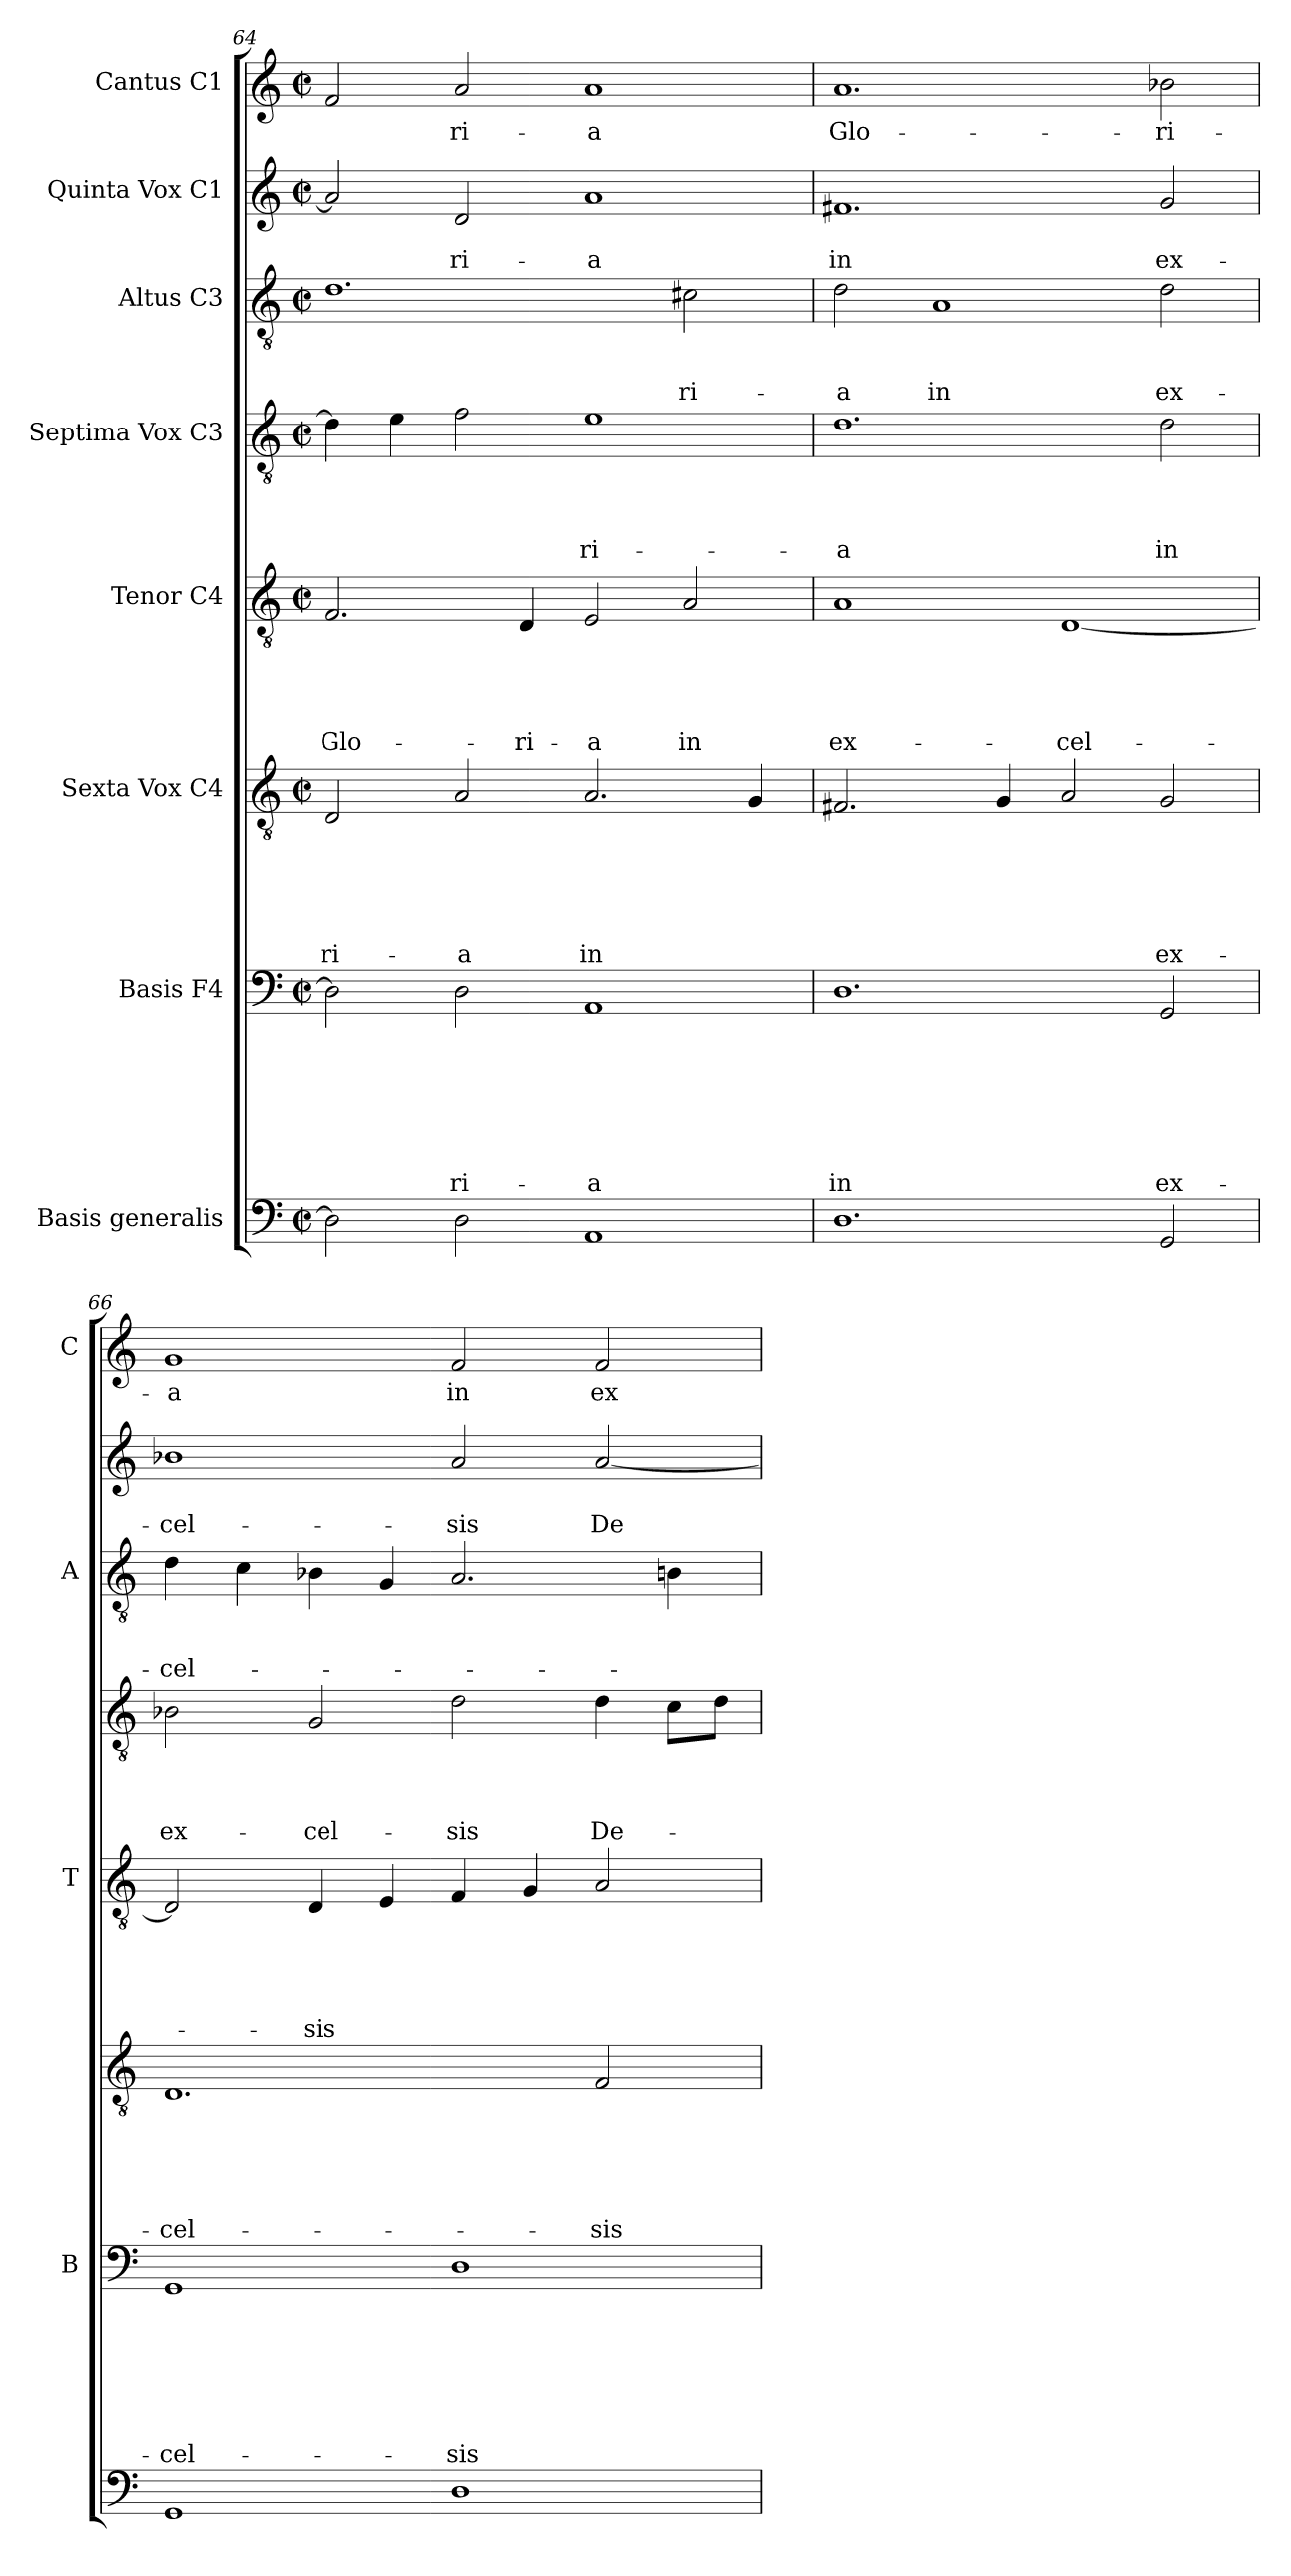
**kern	**kern	**text	**text	**text	**text	**text	**text	**text	**kern	**text	**text	**text	**text	**text	**text	**kern	**text	**text	**text	**text	**text	**kern	**text	**text	**text	**text	**kern	**text	**text	**text	**kern	**text	**text	**kern	**text
*part8	*part7	*part7	*part7	*part7	*part7	*part7	*part7	*part7	*part6	*part6	*part6	*part6	*part6	*part6	*part6	*part5	*part5	*part5	*part5	*part5	*part5	*part4	*part4	*part4	*part4	*part4	*part3	*part3	*part3	*part3	*part2	*part2	*part2	*part1	*part1
*staff8	*staff7	*staff7	*staff7	*staff7	*staff7	*staff7	*staff7	*staff7	*staff6	*staff6	*staff6	*staff6	*staff6	*staff6	*staff6	*staff5	*staff5	*staff5	*staff5	*staff5	*staff5	*staff4	*staff4	*staff4	*staff4	*staff4	*staff3	*staff3	*staff3	*staff3	*staff2	*staff2	*staff2	*staff1	*staff1
*I"Basis generalis	*I"Basis F4	*	*	*	*	*	*	*	*I"Sexta Vox C4	*	*	*	*	*	*	*I"Tenor C4	*	*	*	*	*	*I"Septima Vox C3	*	*	*	*	*I"Altus C3	*	*	*	*I"Quinta Vox C1	*	*	*I"Cantus C1	*
*	*I'B	*	*	*	*	*	*	*	*	*	*	*	*	*	*	*I'T	*	*	*	*	*	*	*	*	*	*	*I'A	*	*	*	*	*	*	*I'C	*
*clefF4	*clefF4	*	*	*	*	*	*	*	*clefGv2	*	*	*	*	*	*	*clefGv2	*	*	*	*	*	*clefGv2	*	*	*	*	*clefGv2	*	*	*	*clefG2	*	*	*clefG2	*
*k[]	*k[]	*	*	*	*	*	*	*	*k[]	*	*	*	*	*	*	*k[]	*	*	*	*	*	*k[]	*	*	*	*	*k[]	*	*	*	*k[]	*	*	*k[]	*
*C:	*C:	*	*	*	*	*	*	*	*C:	*	*	*	*	*	*	*C:	*	*	*	*	*	*C:	*	*	*	*	*C:	*	*	*	*C:	*	*	*C:	*
*M2/2	*M2/2	*	*	*	*	*	*	*	*M2/2	*	*	*	*	*	*	*M2/2	*	*	*	*	*	*M2/2	*	*	*	*	*M2/2	*	*	*	*M2/2	*	*	*M2/2	*
*met(c|)	*met(c|)	*	*	*	*	*	*	*	*met(c|)	*	*	*	*	*	*	*met(c|)	*	*	*	*	*	*met(c|)	*	*	*	*	*met(c|)	*	*	*	*met(c|)	*	*	*met(c|)	*
=64	=64	=64	=64	=64	=64	=64	=64	=64	=64	=64	=64	=64	=64	=64	=64	=64	=64	=64	=64	=64	=64	=64	=64	=64	=64	=64	=64	=64	=64	=64	=64	=64	=64	=64	=64
!	!	!	!	!	!	!	!	!	!	!	!	!	!	!	!LO:LY:b	!	!	!	!	!	!LO:LY:b	!	!	!	!	!	!	!	!	!	!	!	!	!	!
2D\]	2D\]	.	.	.	.	.	.	.	2D/	.	.	.	.	.	-ri-	2.F/	.	.	.	.	Glo-	4d\]	.	.	.	.	1.d	.	.	.	2a/]	.	.	2f/	.
.	.	.	.	.	.	.	.	.	.	.	.	.	.	.	.	.	.	.	.	.	.	4e\	.	.	.	.	.	.	.	.	.	.	.	.	.
!	!	!	!	!	!	!	!	!LO:LY:b	!	!	!	!	!	!	!LO:LY:b	!	!	!	!	!	!	!	!	!	!	!	!	!	!	!	!	!	!LO:LY:b	!	!LO:LY:b
2D\	2D\	.	.	.	.	.	.	-ri-	2A/	.	.	.	.	.	-a	.	.	.	.	.	.	2f\	.	.	.	.	.	.	.	.	2d/	.	-ri-	2a/	-ri-
!	!	!	!	!	!	!	!	!	!	!	!	!	!	!	!	!	!	!	!	!	!LO:LY:b	!	!	!	!	!	!	!	!	!	!	!	!	!	!
.	.	.	.	.	.	.	.	.	.	.	.	.	.	.	.	4D/	.	.	.	.	-ri-	.	.	.	.	.	.	.	.	.	.	.	.	.	.
!	!	!	!	!	!	!	!	!LO:LY:b	!	!	!	!	!	!	!LO:LY:b	!	!	!	!	!	!LO:LY:b	!	!	!	!	!LO:LY:b	!	!	!	!	!	!	!LO:LY:b	!	!LO:LY:b
1AA	1AA	.	.	.	.	.	.	-a	2.A/	.	.	.	.	.	in	2E/	.	.	.	.	-a	1e	.	.	.	-ri-	.	.	.	.	1a	.	-a	1a	-a
!	!	!	!	!	!	!	!	!	!	!	!	!	!	!	!	!	!	!	!	!	!LO:LY:b	!	!	!	!	!	!	!	!	!LO:LY:b	!	!	!	!	!
.	.	.	.	.	.	.	.	.	.	.	.	.	.	.	.	2A/	.	.	.	.	in	.	.	.	.	.	2c#X\	.	.	-ri-	.	.	.	.	.
.	.	.	.	.	.	.	.	.	4G/	.	.	.	.	.	.	.	.	.	.	.	.	.	.	.	.	.	.	.	.	.	.	.	.	.	.
=65	=65	=65	=65	=65	=65	=65	=65	=65	=65	=65	=65	=65	=65	=65	=65	=65	=65	=65	=65	=65	=65	=65	=65	=65	=65	=65	=65	=65	=65	=65	=65	=65	=65	=65	=65
!	!	!	!	!	!	!	!	!LO:LY:b	!	!	!	!	!	!	!	!	!	!	!	!	!LO:LY:b	!	!	!	!	!LO:LY:b	!	!	!	!LO:LY:b	!	!	!LO:LY:b	!	!LO:LY:b
1.D	1.D	.	.	.	.	.	.	in	2.F#X/	.	.	.	.	.	.	1A	.	.	.	.	ex-	1.d	.	.	.	-a	2d\	.	.	-a	1.f#X	.	in	1.a	Glo-
!	!	!	!	!	!	!	!	!	!	!	!	!	!	!	!	!	!	!	!	!	!	!	!	!	!	!	!	!	!	!LO:LY:b	!	!	!	!	!
.	.	.	.	.	.	.	.	.	.	.	.	.	.	.	.	.	.	.	.	.	.	.	.	.	.	.	1A	.	.	in	.	.	.	.	.
.	.	.	.	.	.	.	.	.	4G/	.	.	.	.	.	.	.	.	.	.	.	.	.	.	.	.	.	.	.	.	.	.	.	.	.	.
!	!	!	!	!	!	!	!	!	!	!	!	!	!	!	!	!	!	!	!	!	!LO:LY:b	!	!	!	!	!	!	!	!	!	!	!	!	!	!
.	.	.	.	.	.	.	.	.	2A/	.	.	.	.	.	.	[1D	.	.	.	.	-cel-	.	.	.	.	.	.	.	.	.	.	.	.	.	.
!	!	!	!	!	!	!	!	!LO:LY:b	!	!	!	!	!	!	!LO:LY:b	!	!	!	!	!	!	!	!	!	!	!LO:LY:b	!	!	!	!LO:LY:b	!	!	!LO:LY:b	!	!LO:LY:b
2GG/	2GG/	.	.	.	.	.	.	ex-	2G/	.	.	.	.	.	ex-	.	.	.	.	.	.	2d\	.	.	.	in	2d\	.	.	ex-	2g/	.	ex-	2b-X\	-ri-
=66	=66	=66	=66	=66	=66	=66	=66	=66	=66	=66	=66	=66	=66	=66	=66	=66	=66	=66	=66	=66	=66	=66	=66	=66	=66	=66	=66	=66	=66	=66	=66	=66	=66	=66	=66
!	!	!	!	!	!	!	!	!LO:LY:b	!	!	!	!	!	!	!LO:LY:b	!	!	!	!	!	!	!	!	!	!	!LO:LY:b	!	!	!	!LO:LY:b	!	!	!LO:LY:b	!	!LO:LY:b
1GG	1GG	.	.	.	.	.	.	-cel-	1.D	.	.	.	.	.	-cel-	2D/]	.	.	.	.	.	2B-X\	.	.	.	ex-	4d\	.	.	-cel-	1b-X	.	-cel-	1g	-a
.	.	.	.	.	.	.	.	.	.	.	.	.	.	.	.	.	.	.	.	.	.	.	.	.	.	.	4c\	.	.	.	.	.	.	.	.
!	!	!	!	!	!	!	!	!	!	!	!	!	!	!	!	!	!	!	!	!	!LO:LY:b	!	!	!	!	!LO:LY:b	!	!	!	!	!	!	!	!	!
.	.	.	.	.	.	.	.	.	.	.	.	.	.	.	.	4D/	.	.	.	.	-sis	2G/	.	.	.	-cel-	4B-X\	.	.	.	.	.	.	.	.
.	.	.	.	.	.	.	.	.	.	.	.	.	.	.	.	4E/	.	.	.	.	.	.	.	.	.	.	4G/	.	.	.	.	.	.	.	.
!	!	!	!	!	!	!	!	!LO:LY:b	!	!	!	!	!	!	!	!	!	!	!	!	!	!	!	!	!	!LO:LY:b	!	!	!	!	!	!	!LO:LY:b	!	!LO:LY:b
1D	1D	.	.	.	.	.	.	-sis	.	.	.	.	.	.	.	4F/	.	.	.	.	.	2d\	.	.	.	-sis	2.A/	.	.	.	2a/	.	-sis	2f/	in
.	.	.	.	.	.	.	.	.	.	.	.	.	.	.	.	4G/	.	.	.	.	.	.	.	.	.	.	.	.	.	.	.	.	.	.	.
!	!	!	!	!	!	!	!	!	!	!	!	!	!	!	!LO:LY:b	!	!	!	!	!	!	!	!	!	!	!LO:LY:b	!	!	!	!	!	!	!LO:LY:b	!	!LO:LY:b
.	.	.	.	.	.	.	.	.	2F/	.	.	.	.	.	-sis	2A/	.	.	.	.	.	4d\	.	.	.	De-	.	.	.	.	[2a/	.	De-	2f/	ex-
.	.	.	.	.	.	.	.	.	.	.	.	.	.	.	.	.	.	.	.	.	.	8c\L	.	.	.	.	4Bn\	.	.	.	.	.	.	.	.
.	.	.	.	.	.	.	.	.	.	.	.	.	.	.	.	.	.	.	.	.	.	8d\J	.	.	.	.	.	.	.	.	.	.	.	.	.
=	=	=	=	=	=	=	=	=	=	=	=	=	=	=	=	=	=	=	=	=	=	=	=	=	=	=	=	=	=	=	=	=	=	=	=
*-	*-	*-	*-	*-	*-	*-	*-	*-	*-	*-	*-	*-	*-	*-	*-	*-	*-	*-	*-	*-	*-	*-	*-	*-	*-	*-	*-	*-	*-	*-	*-	*-	*-	*-	*-
